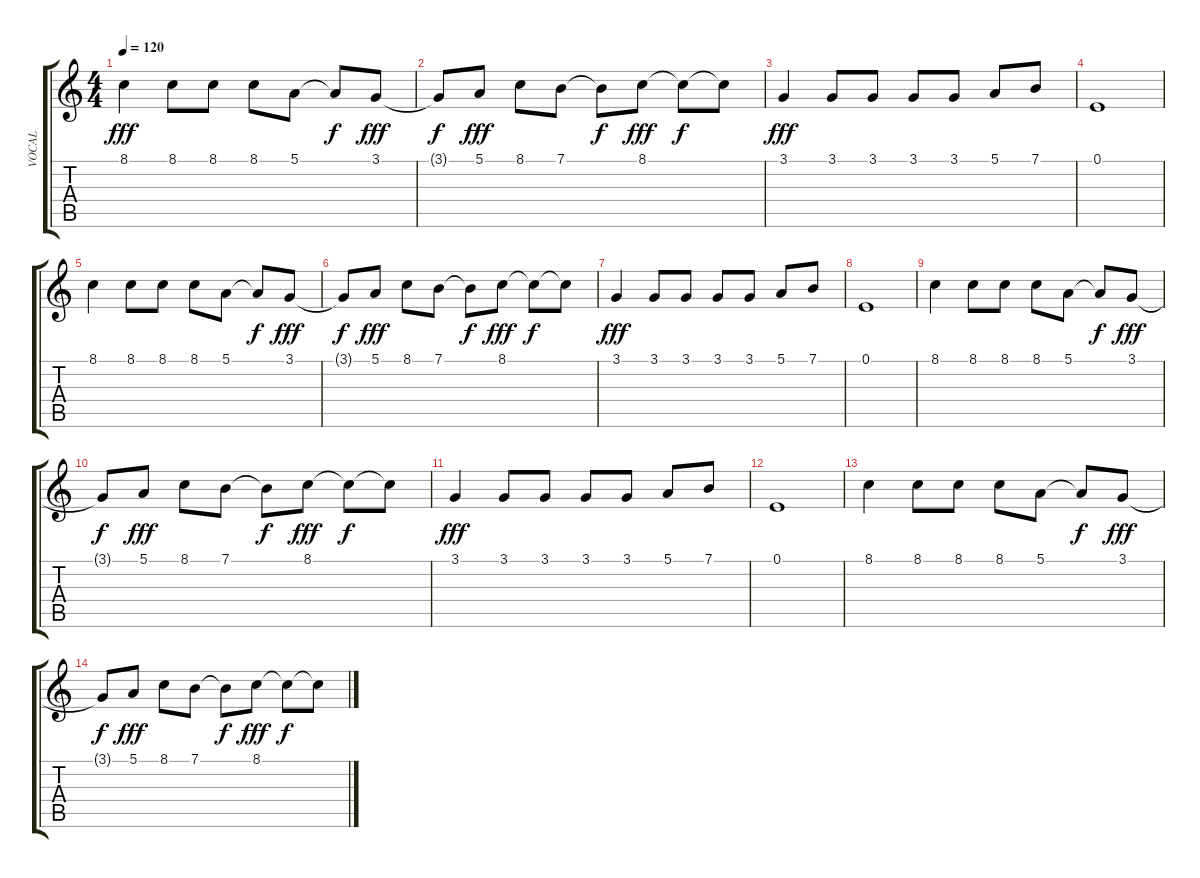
\track ("VOCAL" "VOCAL") {instrument lead6voice}
\staff {score tabs}
\tuning (E4 B3 G3 D3 A2 E2) {hide}
\ts (4 4)
\tempo 120
\clef g2
\ks c
8.1.4{dy fff} 8.1.8 8.1.8 8.1.8 5.1.8 5.1{t}.8{dy f} 3.1.8{dy fff} |
3.1{t}.8{dy f} 5.1.8{dy fff} 8.1.8 7.1.8 7.1{t}.8{dy f} 8.1.8{dy fff} 8.1{t}.8{dy f} 8.1{t}.8 |
3.1.4{dy fff} 3.1.8 3.1.8 3.1.8 3.1.8 5.1.8 7.1.8 |
0.1.1 |
8.1.4 8.1.8 8.1.8 8.1.8 5.1.8 5.1{t}.8{dy f} 3.1.8{dy fff} |
3.1{t}.8{dy f} 5.1.8{dy fff} 8.1.8 7.1.8 7.1{t}.8{dy f} 8.1.8{dy fff} 8.1{t}.8{dy f} 8.1{t}.8 |
3.1.4{dy fff} 3.1.8 3.1.8 3.1.8 3.1.8 5.1.8 7.1.8 |
0.1.1 |
8.1.4 8.1.8 8.1.8 8.1.8 5.1.8 5.1{t}.8{dy f} 3.1.8{dy fff} |
3.1{t}.8{dy f} 5.1.8{dy fff} 8.1.8 7.1.8 7.1{t}.8{dy f} 8.1.8{dy fff} 8.1{t}.8{dy f} 8.1{t}.8 |
3.1.4{dy fff} 3.1.8 3.1.8 3.1.8 3.1.8 5.1.8 7.1.8 |
0.1.1 |
8.1.4 8.1.8 8.1.8 8.1.8 5.1.8 5.1{t}.8{dy f} 3.1.8{dy fff} |
3.1{t}.8{dy f} 5.1.8{dy fff} 8.1.8 7.1.8 7.1{t}.8{dy f} 8.1.8{dy fff} 8.1{t}.8{dy f} 8.1{t}.8
